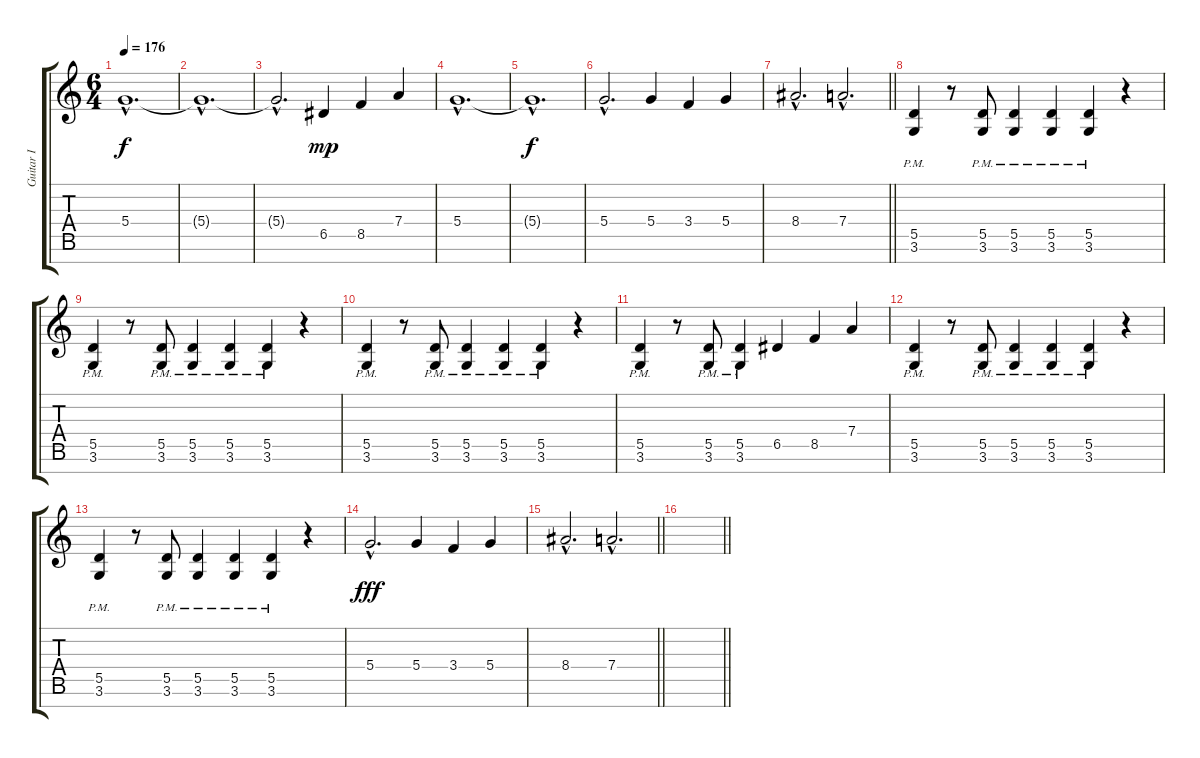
\track ("Guitar I" "Guitar I") {instrument distortionguitar}
\staff {score tabs}
\tuning (E4 B3 G3 D3 A2 E2 B1) {hide}
\ts (6 4)
\tempo 176
\clef g2
\ks c
5.4{hac t}.1{d dy f} |
5.4{hac t}.1{d} |
5.4{hac t}.2{d} 6.5.4{dy mp} 8.5.4 7.4.4 |
5.4{hac}.1{d} |
5.4{hac t}.1{d dy f} |
5.4{hac}.2{d} 5.4.4 3.4.4 5.4.4 |
\barLineRight lightlight
8.4{hac}.2{d} 7.4{hac}.2{d} |
\section ("" "")
(5.5{pm} 3.6{pm}).4 r.8 (5.5{pm} 3.6{pm}).8 (5.5{pm} 3.6{pm}).4 (5.5{pm} 3.6{pm}).4 (5.5{pm} 3.6{pm}).4 r.4 |
(5.5{pm} 3.6{pm}).4 r.8 (5.5{pm} 3.6{pm}).8 (5.5{pm} 3.6{pm}).4 (5.5{pm} 3.6{pm}).4 (5.5{pm} 3.6{pm}).4 r.4 |
(5.5{pm} 3.6{pm}).4 r.8 (5.5{pm} 3.6{pm}).8 (5.5{pm} 3.6{pm}).4 (5.5{pm} 3.6{pm}).4 (5.5{pm} 3.6{pm}).4 r.4 |
(5.5{pm} 3.6{pm}).4 r.8 (5.5{pm} 3.6{pm}).8 (5.5{pm} 3.6{pm}).4 6.5.4 8.5.4 7.4.4 |
(5.5{pm} 3.6{pm}).4 r.8 (5.5{pm} 3.6{pm}).8 (5.5{pm} 3.6{pm}).4 (5.5{pm} 3.6{pm}).4 (5.5{pm} 3.6{pm}).4 r.4 |
(5.5{pm} 3.6{pm}).4 r.8 (5.5{pm} 3.6{pm}).8 (5.5{pm} 3.6{pm}).4 (5.5{pm} 3.6{pm}).4 (5.5{pm} 3.6{pm}).4 r.4 |
5.4{hac}.2{d dy fff} 5.4.4 3.4.4 5.4.4 |
\barLineRight lightlight
8.4{hac}.2{d} 7.4{hac}.2{d} |
\barLineRight lightlight
